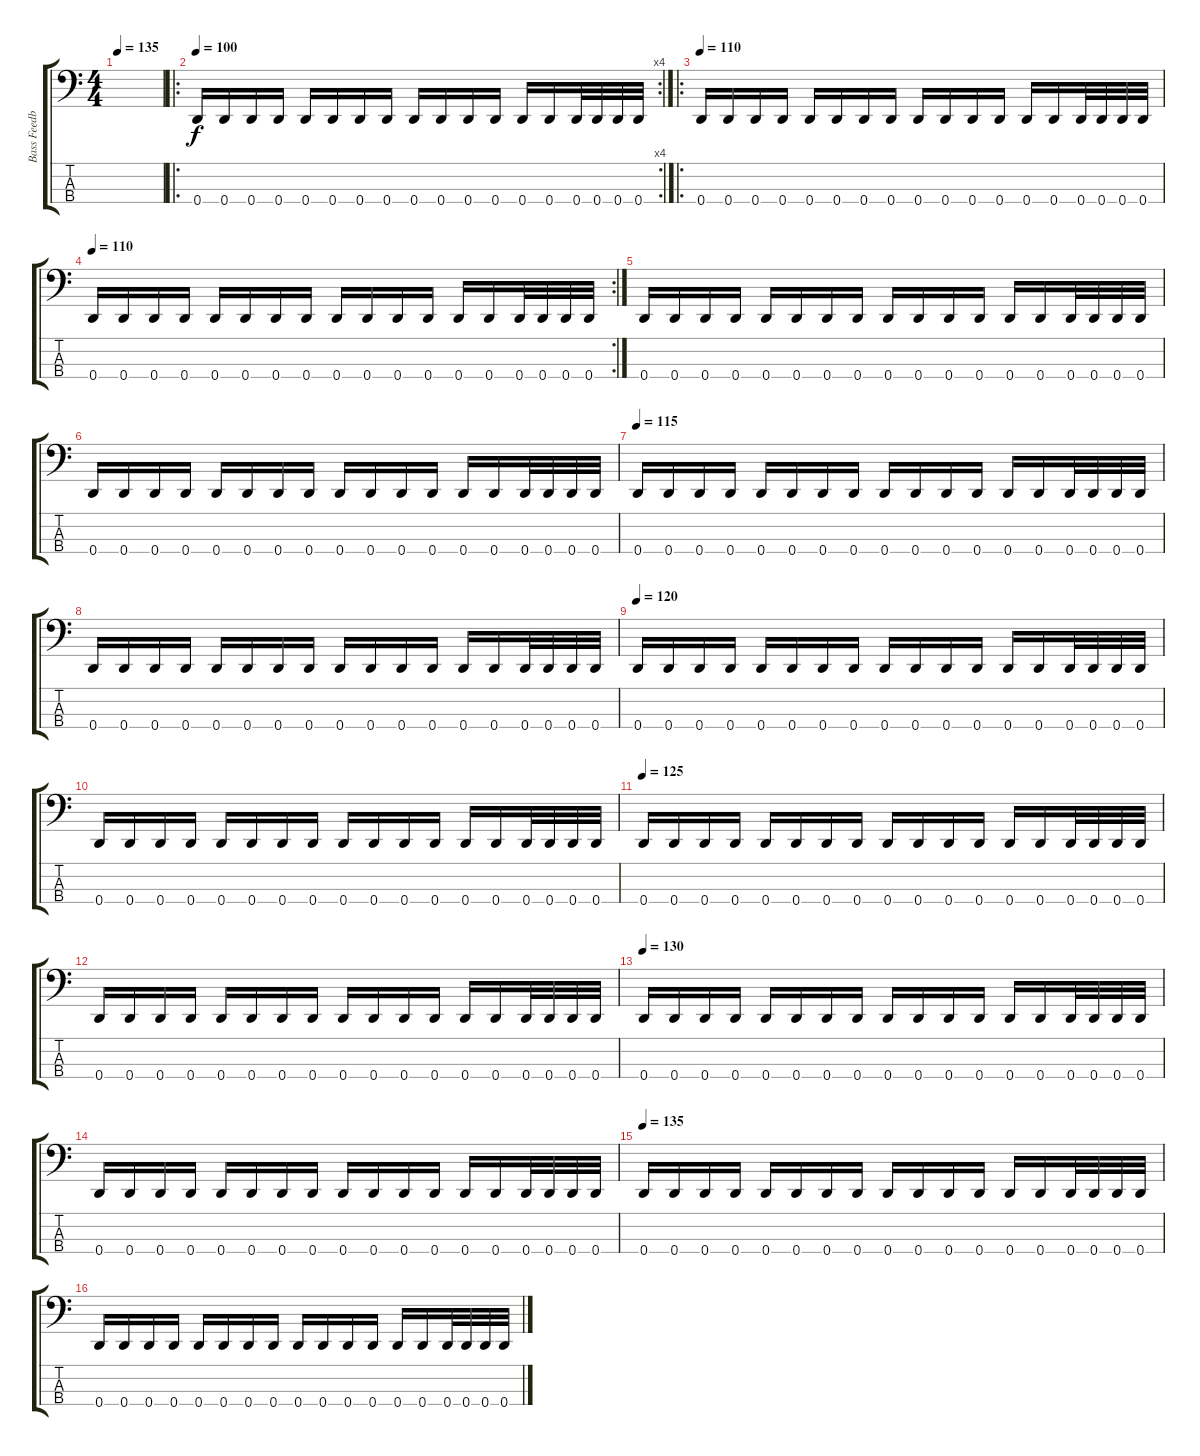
\track ("Bass Feedback" "Bass Feedb") {instrument slapbass1}
\staff {score tabs}
\tuning (G2 D2 A1 D1) {hide}
\ts (4 4)
\tempo 135
\clef f4
\ks c
|
\ro
\rc 4
\tempo 100
0.4.16 0.4.16 0.4.16 0.4.16 0.4.16 0.4.16 0.4.16 0.4.16 0.4.16 0.4.16 0.4.16 0.4.16 0.4.16 0.4.16 0.4.32 0.4.32 0.4.32 0.4.32 |
\ro
\tempo 110
0.4.16 0.4.16 0.4.16 0.4.16 0.4.16 0.4.16 0.4.16 0.4.16 0.4.16 0.4.16 0.4.16 0.4.16 0.4.16 0.4.16 0.4.32 0.4.32 0.4.32 0.4.32 |
\rc 2
\tempo 110
0.4.16 0.4.16 0.4.16 0.4.16 0.4.16 0.4.16 0.4.16 0.4.16 0.4.16 0.4.16 0.4.16 0.4.16 0.4.16 0.4.16 0.4.32 0.4.32 0.4.32 0.4.32 |
0.4.16 0.4.16 0.4.16 0.4.16 0.4.16 0.4.16 0.4.16 0.4.16 0.4.16 0.4.16 0.4.16 0.4.16 0.4.16 0.4.16 0.4.32 0.4.32 0.4.32 0.4.32 |
0.4.16 0.4.16 0.4.16 0.4.16 0.4.16 0.4.16 0.4.16 0.4.16 0.4.16 0.4.16 0.4.16 0.4.16 0.4.16 0.4.16 0.4.32 0.4.32 0.4.32 0.4.32 |
\tempo 115
0.4.16 0.4.16 0.4.16 0.4.16 0.4.16 0.4.16 0.4.16 0.4.16 0.4.16 0.4.16 0.4.16 0.4.16 0.4.16 0.4.16 0.4.32 0.4.32 0.4.32 0.4.32 |
0.4.16 0.4.16 0.4.16 0.4.16 0.4.16 0.4.16 0.4.16 0.4.16 0.4.16 0.4.16 0.4.16 0.4.16 0.4.16 0.4.16 0.4.32 0.4.32 0.4.32 0.4.32 |
\tempo 120
0.4.16 0.4.16 0.4.16 0.4.16 0.4.16 0.4.16 0.4.16 0.4.16 0.4.16 0.4.16 0.4.16 0.4.16 0.4.16 0.4.16 0.4.32 0.4.32 0.4.32 0.4.32 |
0.4.16 0.4.16 0.4.16 0.4.16 0.4.16 0.4.16 0.4.16 0.4.16 0.4.16 0.4.16 0.4.16 0.4.16 0.4.16 0.4.16 0.4.32 0.4.32 0.4.32 0.4.32 |
\tempo 125
0.4.16 0.4.16 0.4.16 0.4.16 0.4.16 0.4.16 0.4.16 0.4.16 0.4.16 0.4.16 0.4.16 0.4.16 0.4.16 0.4.16 0.4.32 0.4.32 0.4.32 0.4.32 |
0.4.16 0.4.16 0.4.16 0.4.16 0.4.16 0.4.16 0.4.16 0.4.16 0.4.16 0.4.16 0.4.16 0.4.16 0.4.16 0.4.16 0.4.32 0.4.32 0.4.32 0.4.32 |
\tempo 130
0.4.16 0.4.16 0.4.16 0.4.16 0.4.16 0.4.16 0.4.16 0.4.16 0.4.16 0.4.16 0.4.16 0.4.16 0.4.16 0.4.16 0.4.32 0.4.32 0.4.32 0.4.32 |
0.4.16 0.4.16 0.4.16 0.4.16 0.4.16 0.4.16 0.4.16 0.4.16 0.4.16 0.4.16 0.4.16 0.4.16 0.4.16 0.4.16 0.4.32 0.4.32 0.4.32 0.4.32 |
\tempo 135
0.4.16 0.4.16 0.4.16 0.4.16 0.4.16 0.4.16 0.4.16 0.4.16 0.4.16 0.4.16 0.4.16 0.4.16 0.4.16 0.4.16 0.4.32 0.4.32 0.4.32 0.4.32 |
0.4.16 0.4.16 0.4.16 0.4.16 0.4.16 0.4.16 0.4.16 0.4.16 0.4.16 0.4.16 0.4.16 0.4.16 0.4.16 0.4.16 0.4.32 0.4.32 0.4.32 0.4.32
